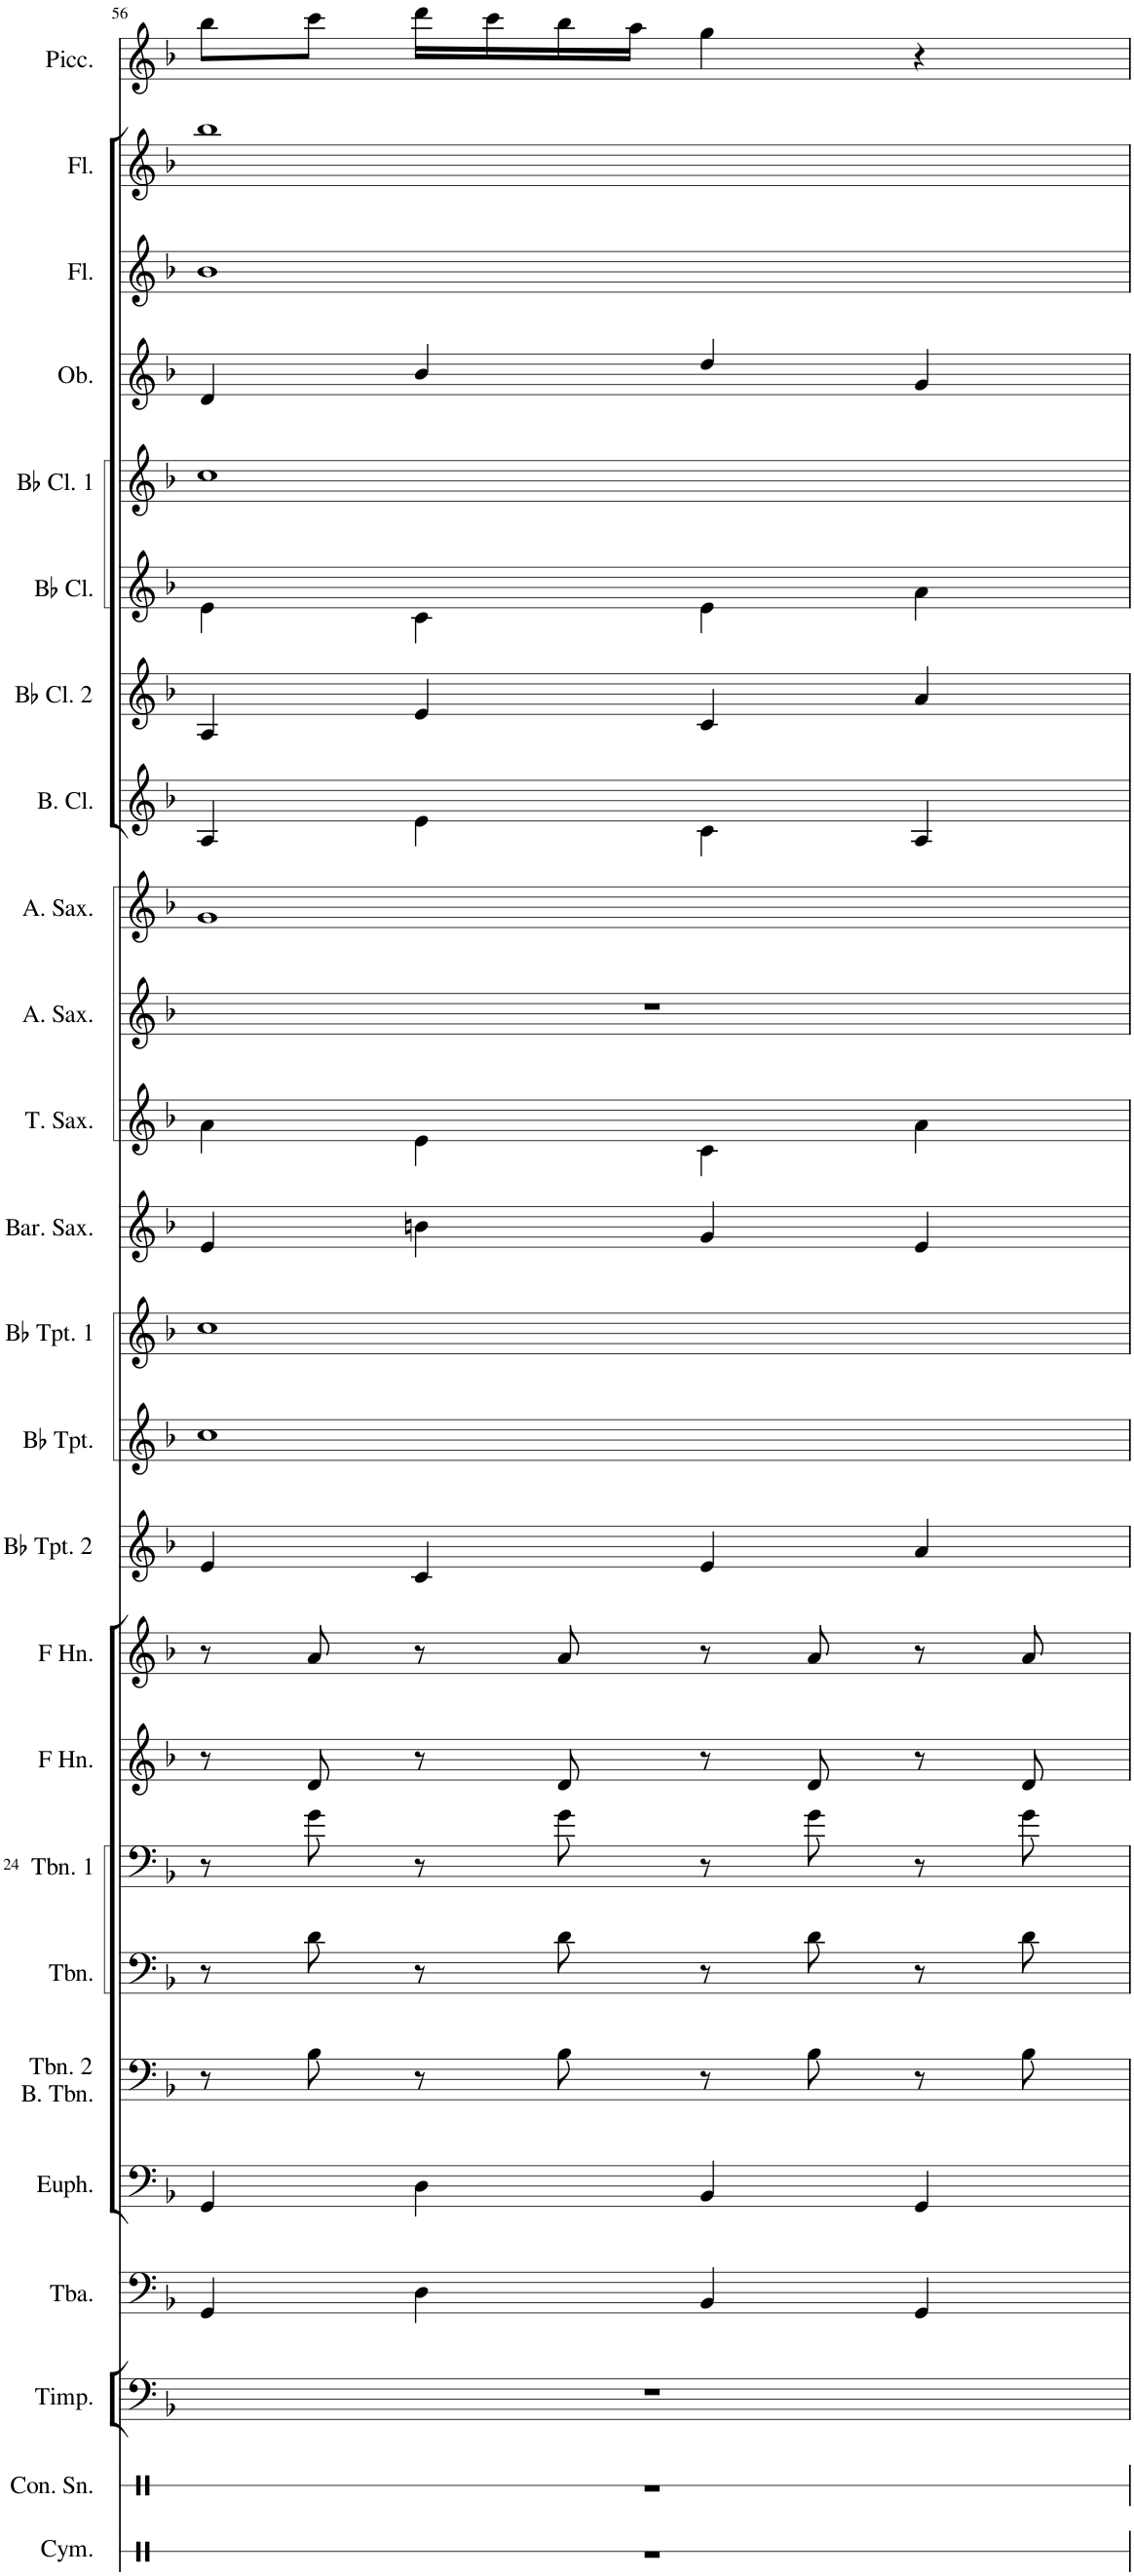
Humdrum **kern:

**kern	**kern	**kern	**kern	**kern	**kern	**kern	**kern	**kern	**kern	**kern	**kern	**kern	**kern	**kern	**kern	**kern	**kern	**kern	**kern	**kern	**kern	**kern	**kern	**kern
*part25	*part24	*part23	*part22	*part21	*part20	*part19	*part18	*part17	*part16	*part15	*part14	*part13	*part12	*part11	*part10	*part9	*part8	*part7	*part6	*part5	*part4	*part3	*part2	*part1
*staff25	*staff24	*staff23	*staff22	*staff21	*staff20	*staff19	*staff18	*staff17	*staff16	*staff15	*staff14	*staff13	*staff12	*staff11	*staff10	*staff9	*staff8	*staff7	*staff6	*staff5	*staff4	*staff3	*staff2	*staff1
*I"Cymbal	*I"Concert Snare Drum	*I"Timpani	*I"Tuba	*I"Euphonium	*I"Trombone 3	*I"Trombone	*I"Trombone 1 &amp; 2	*I"Horn in F	*I"Horn in F 1 &amp; 2	*I"Bb Trumpet 3	*I"Bb Trumpet	*I"Bb Trumpet 1 &amp; 2	*I"Baritone Saxophone	*I"Tenor Saxophone	*I"Alto Saxophone	*I"Alto Saxophone 1 &amp; 2	*I"Bass Clarinet	*I"Bb Clarinet 3	*I"Bb Clarinet	*I"Bb Clarinet 1 &amp; 2	*I"Oboe 1 &amp; 2	*I"Flute	*I"Flutes 1 &amp; 2	*I"Piccolo
*I'Cym.	*I'Con. Sn.	*I'Timp.	*I'Tba.	*I'Euph.	*	*I'Tbn.	*I'Tbn. 1	*	*	*I'Bb Tpt. 2	*I'Bb Tpt.	*I'Bb Tpt. 1	*I'Bar. Sax.	*I'T. Sax.	*I'A. Sax.	*I'A. Sax.	*I'B. Cl.	*I'Bb Cl. 2	*I'Bb Cl.	*I'Bb Cl. 1	*I'Ob.	*I'Fl.	*I'Fl.	*I'Picc.
!!LO:PB:g=z
*clefX	*clefX	*clefF4	*clefF4	*clefF4	*clefF4	*clefF4	*clefF4	*clefG2	*clefG2	*clefG2	*clefG2	*clefG2	*clefG2	*clefG2	*clefG2	*clefG2	*clefG2	*clefG2	*clefG2	*clefG2	*clefG2	*clefG2	*clefG2	*clefG2
*	*	*	*	*	*	*	*	*Trd4c7	*Trd4c7	*Trd1c2	*Trd1c2	*Trd1c2	*Trd12c21	*Trd8c14	*Trd5c9	*Trd5c9	*Trd8c14	*Trd1c2	*Trd1c2	*Trd1c2	*	*	*	*Trd-7c-12
*k[]	*k[]	*k[b-]	*k[b-]	*k[b-]	*k[b-]	*k[b-]	*k[b-]	*k[b-]	*k[b-]	*k[b-]	*k[b-]	*k[b-]	*k[b-]	*k[b-]	*k[b-]	*k[b-]	*k[b-]	*k[b-]	*k[b-]	*k[b-]	*k[b-]	*k[b-]	*k[b-]	*k[b-]
*M2/2	*M2/2	*M2/2	*M2/2	*M2/2	*M2/2	*M2/2	*M2/2	*M2/2	*M2/2	*M2/2	*M2/2	*M2/2	*M2/2	*M2/2	*M2/2	*M2/2	*M2/2	*M2/2	*M2/2	*M2/2	*M2/2	*M2/2	*M2/2	*M2/2
*met(c|)	*met(c|)	*met(c|)	*met(c|)	*met(c|)	*met(c|)	*met(c|)	*met(c|)	*met(c|)	*met(c|)	*met(c|)	*met(c|)	*met(c|)	*met(c|)	*met(c|)	*met(c|)	*met(c|)	*met(c|)	*met(c|)	*met(c|)	*met(c|)	*met(c|)	*met(c|)	*met(c|)	*met(c|)
=56	=56	=56	=56	=56	=56	=56	=56	=56	=56	=56	=56	=56	=56	=56	=56	=56	=56	=56	=56	=56	=56	=56	=56	=56
*	*	*	*	*	*	*	*	*	*	*^	*	*	*	*	*	*	*	*	*	*	*	*	*	*
1r	1r	1r	4GG/	4GG/	8r	8r	8r	8r	8r	1ryy	4e/	1cc	1cc	4e/	4a\	1r	1g	4A/	4A/	4e\	1cc	4d/	1b-	1bb-	8bb-\L
.	.	.	.	.	8B-\	8d\	8g\	8d/	8a/	.	.	.	.	.	.	.	.	.	.	.	.	.	.	.	8ccc\J
.	.	.	4D\	4D\	8r	8r	8r	8r	8r	.	4c/	.	.	4bn\	4e\	.	.	4e\	4e/	4c\	.	4b-/	.	.	16ddd\LL
.	.	.	.	.	.	.	.	.	.	.	.	.	.	.	.	.	.	.	.	.	.	.	.	.	16ccc\
.	.	.	.	.	8B-\	8d\	8g\	8d/	8a/	.	.	.	.	.	.	.	.	.	.	.	.	.	.	.	16bb-\
.	.	.	.	.	.	.	.	.	.	.	.	.	.	.	.	.	.	.	.	.	.	.	.	.	16aa\JJ
.	.	.	4BB-/	4BB-/	8r	8r	8r	8r	8r	.	4e/	.	.	4g/	4c\	.	.	4c\	4c/	4e\	.	4dd/	.	.	4gg\
.	.	.	.	.	8B-\	8d\	8g\	8d/	8a/	.	.	.	.	.	.	.	.	.	.	.	.	.	.	.	.
.	.	.	4GG/	4GG/	8r	8r	8r	8r	8r	.	4a/	.	.	4e/	4a\	.	.	4A/	4a/	4a\	.	4g/	.	.	4r
.	.	.	.	.	8B-\	8d\	8g\	8d/	8a/	.	.	.	.	.	.	.	.	.	.	.	.	.	.	.	.
*	*	*	*	*	*	*	*	*	*	*v	*v	*	*	*	*	*	*	*	*	*	*	*	*	*	*
=	=	=	=	=	=	=	=	=	=	=	=	=	=	=	=	=	=	=	=	=	=	=	=	=
*-	*-	*-	*-	*-	*-	*-	*-	*-	*-	*-	*-	*-	*-	*-	*-	*-	*-	*-	*-	*-	*-	*-	*-	*-
